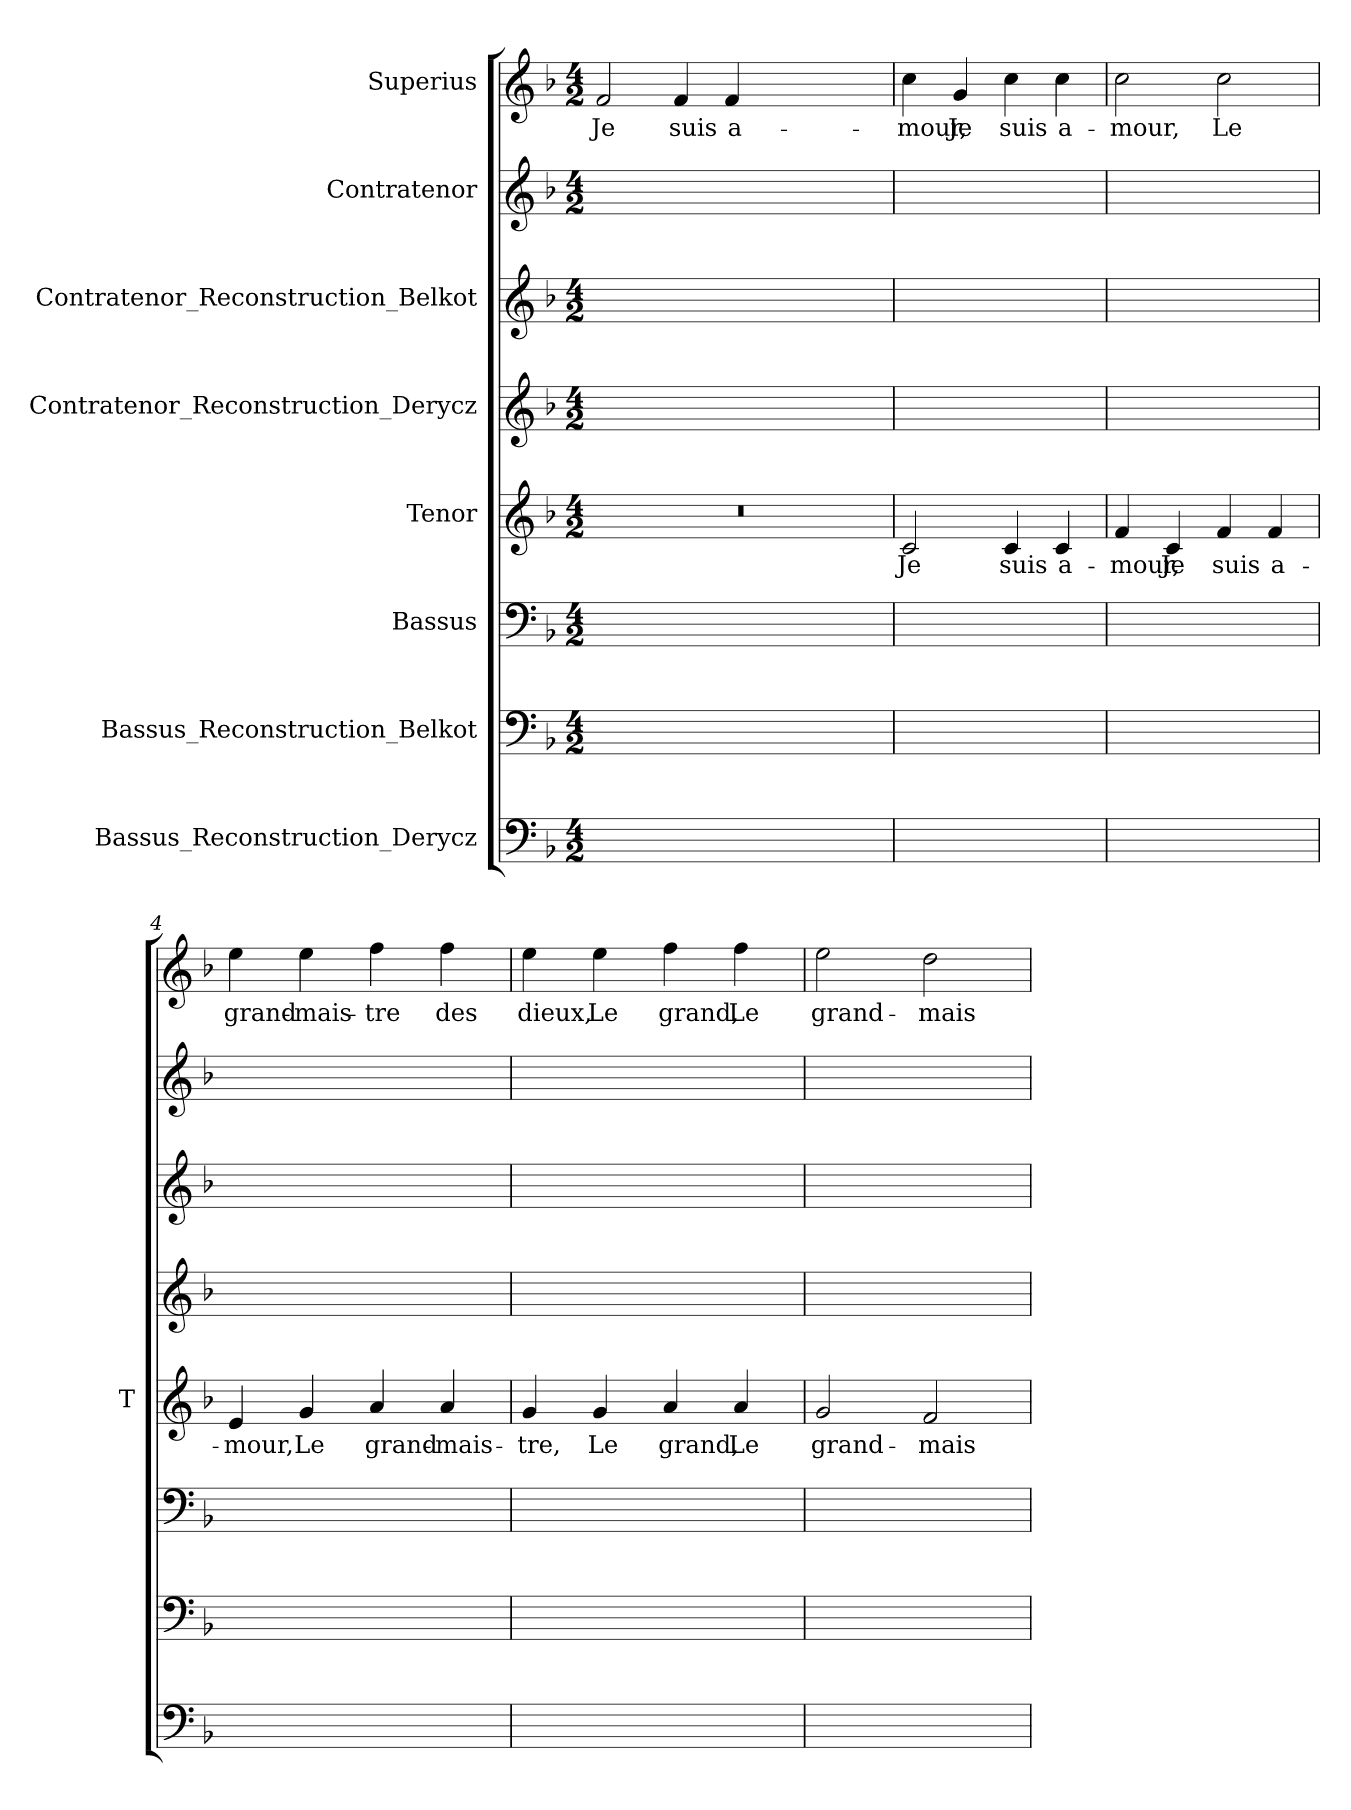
**kern	**kern	**kern	**kern	**text	**kern	**kern	**kern	**kern	**text
*part8	*part7	*part6	*part5	*part5	*part4	*part3	*part2	*part1	*part1
*staff8	*staff7	*staff6	*staff5	*staff5	*staff4	*staff3	*staff2	*staff1	*staff1
*I"Bassus_Reconstruction_Derycz	*I"Bassus_Reconstruction_Belkot	*I"Bassus	*I"Tenor	*	*I"Contratenor_Reconstruction_Derycz	*I"Contratenor_Reconstruction_Belkot	*I"Contratenor	*I"Superius	*
*	*	*	*I'T	*	*	*	*	*	*
*clefF4	*clefF4	*clefF4	*clefG2	*	*clefG2	*clefG2	*clefG2	*clefG2	*
*k[b-]	*k[b-]	*k[b-]	*k[b-]	*	*k[b-]	*k[b-]	*k[b-]	*k[b-]	*
*M4/2	*M4/2	*M4/2	*M4/2	*	*M4/2	*M4/2	*M4/2	*M4/2	*
=1	=1	=1	=1	=1	=1	=1	=1	=1	=1
0ryy	0ryy	0ryy	0r	.	0ryy	0ryy	0ryy	2f	-Je
.	.	.	.	.	.	.	.	4f	-suis
.	.	.	.	.	.	.	.	4f	a-
.	.	.	.	.	.	.	.	1ryy	.
=2	=2	=2	=2	=2	=2	=2	=2	=2	=2
1ryy	1ryy	1ryy	2c	-Je	1ryy	1ryy	1ryy	4cc	-mour,
.	.	.	.	.	.	.	.	4g	-Je
.	.	.	4c	-suis	.	.	.	4cc	-suis
.	.	.	4c	a-	.	.	.	4cc	a-
=3	=3	=3	=3	=3	=3	=3	=3	=3	=3
1ryy	1ryy	1ryy	4f	-mour,	1ryy	1ryy	1ryy	2cc	-mour,
.	.	.	4c	-Je	.	.	.	.	.
.	.	.	4f	-suis	.	.	.	2cc	-Le
.	.	.	4f	a-	.	.	.	.	.
=4	=4	=4	=4	=4	=4	=4	=4	=4	=4
1ryy	1ryy	1ryy	4e	-mour,	1ryy	1ryy	1ryy	4ee	grand-
.	.	.	4g	-Le	.	.	.	4ee	mais-
.	.	.	4a	grand-	.	.	.	4ff	-tre
.	.	.	4a	mais-	.	.	.	4ff	-des
=5	=5	=5	=5	=5	=5	=5	=5	=5	=5
1ryy	1ryy	1ryy	4g	-tre,	1ryy	1ryy	1ryy	4ee	-dieux,
.	.	.	4g	-Le	.	.	.	4ee	-Le
.	.	.	4a	-grand,	.	.	.	4ff	-grand,
.	.	.	4a	-Le	.	.	.	4ff	-Le
=6	=6	=6	=6	=6	=6	=6	=6	=6	=6
1ryy	1ryy	1ryy	2g	grand-	1ryy	1ryy	1ryy	2ee	grand-
.	.	.	2f	mais-	.	.	.	2dd	mais-
=	=	=	=	=	=	=	=	=	=
*-	*-	*-	*-	*-	*-	*-	*-	*-	*-
